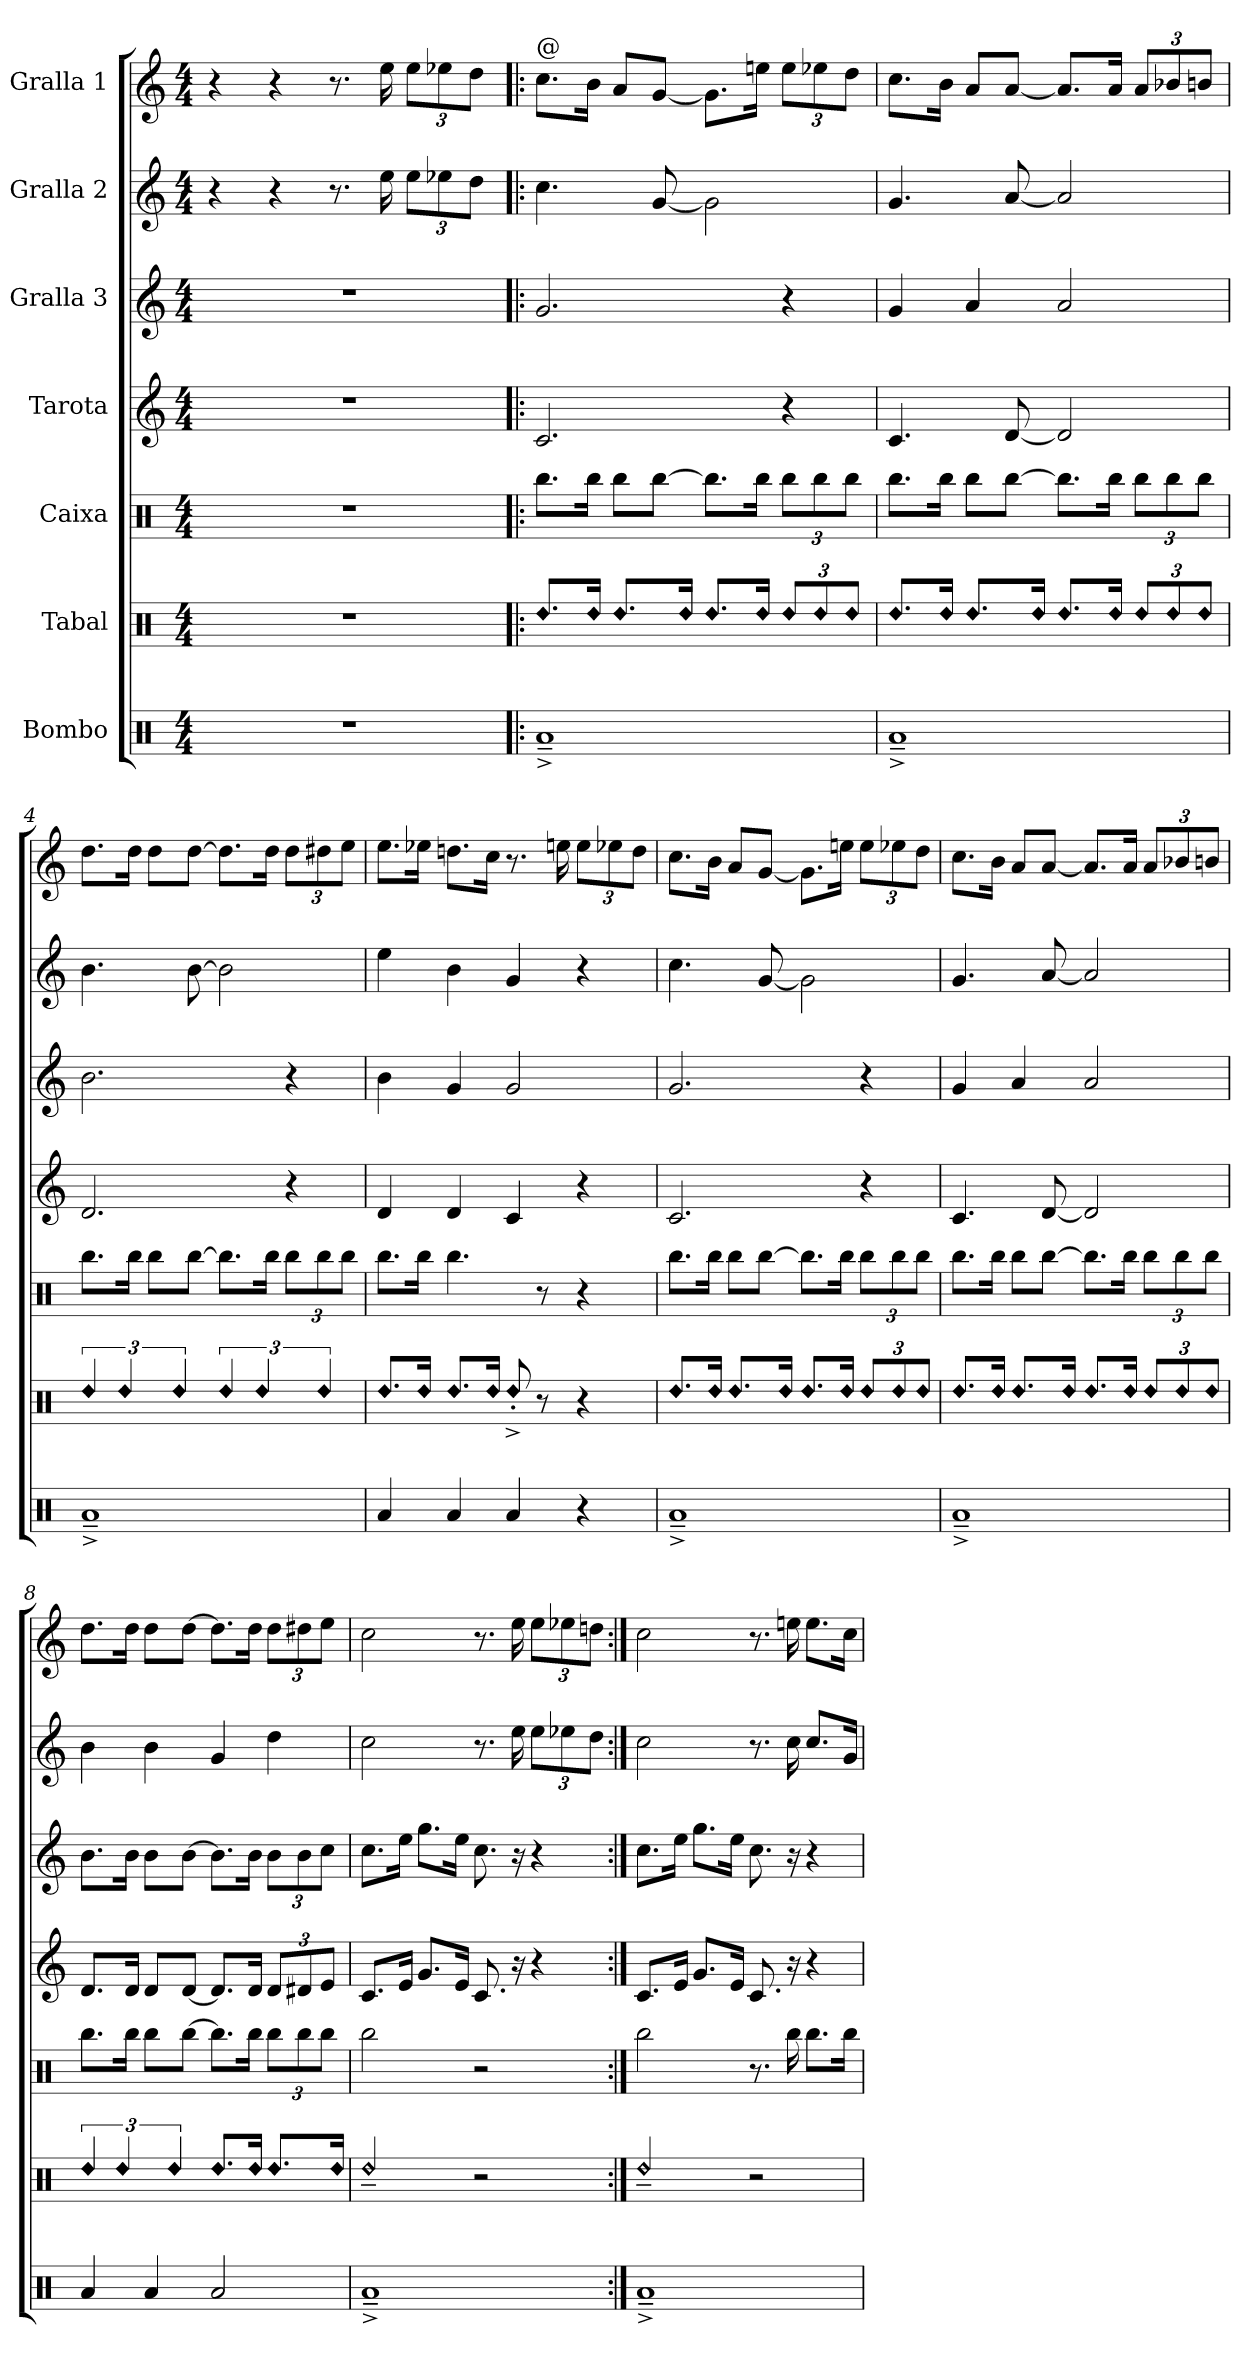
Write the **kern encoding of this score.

**kern	**kern	**kern	**kern	**kern	**kern	**kern
*part7	*part6	*part5	*part4	*part3	*part2	*part1
*staff7	*staff6	*staff5	*staff4	*staff3	*staff2	*staff1
*I"Bombo	*I"Tabal	*I"Caixa	*I"Tarota	*I"Gralla 3	*I"Gralla 2	*I"Gralla 1
*clefX	*clefX	*clefX	*clefG2	*clefG2	*clefG2	*clefG2
*k[]	*k[]	*k[]	*k[]	*k[]	*k[]	*k[]
*M4/4	*M4/4	*M4/4	*M4/4	*M4/4	*M4/4	*M4/4
*MM120	*MM120	*MM120	*MM120	*MM120	*MM120	*MM120
=1	=1	=1	=1	=1	=1	=1
1r	1r	1r	1r	1r	4r	4r
.	.	.	.	.	4r	4r
.	.	.	.	.	8.r	8.r
.	.	.	.	.	16ee\	16ee\
*	*	*	*	*	*Xbrackettup	*Xbrackettup
.	.	.	.	.	12ee\L	12ee\L
.	.	.	.	.	12ee-X\	12ee-X\
.	.	.	.	.	12dd\J	12dd\J
=2!|:	=2!|:	=2!|:	=2!|:	=2!|:	=2!|:	=2!|:
!	!	!	!	!	!	!LO:TX:a:t=@
!	!LO:N:head=diamond	!	!	!	!	!
1Ra~^	8.Rdd/L	8.Rbb\L	2.c/	2.g/	4.cc\	8.cc\L
!	!LO:N:head=diamond	!	!	!	!	!
.	16Rdd/Jk	16Rbb\Jk	.	.	.	16b\Jk
!	!LO:N:head=diamond	!	!	!	!	!
.	8.Rdd/L	8Rbb\L	.	.	.	8a/L
.	.	[8Rbb\J	.	.	[8g/	[8g/J
!	!LO:N:head=diamond	!	!	!	!	!
.	16Rdd/Jk	.	.	.	.	.
!	!LO:N:head=diamond	!	!	!	!	!
.	8.Rdd/L	8.Rbb\L]	.	.	2g\]	8.g\L]
!	!LO:N:head=diamond	!	!	!	!	!
.	16Rdd/Jk	16Rbb\Jk	.	.	.	16een\Jk
*	*Xbrackettup	*	*	*	*	*
!	!LO:N:head=diamond	!	!	!	!	!
*	*	*Xbrackettup	*	*	*	*
.	12Rdd/L	12Rbb\L	4r	4r	.	12ee\L
!	!LO:N:head=diamond	!	!	!	!	!
.	12Rdd/	12Rbb\	.	.	.	12ee-X\
!	!LO:N:head=diamond	!	!	!	!	!
.	12Rdd/J	12Rbb\J	.	.	.	12dd\J
=3	=3	=3	=3	=3	=3	=3
!	!LO:N:head=diamond	!	!	!	!	!
1Ra~^	8.Rdd/L	8.Rbb\L	4.c/	4g/	4.g/	8.cc\L
!	!LO:N:head=diamond	!	!	!	!	!
.	16Rdd/Jk	16Rbb\Jk	.	.	.	16b\Jk
!	!LO:N:head=diamond	!	!	!	!	!
.	8.Rdd/L	8Rbb\L	.	4a/	.	8a/L
.	.	[8Rbb\J	[8d/	.	[8a/	[8a/J
!	!LO:N:head=diamond	!	!	!	!	!
.	16Rdd/Jk	.	.	.	.	.
!	!LO:N:head=diamond	!	!	!	!	!
.	8.Rdd/L	8.Rbb\L]	2d/]	2a/	2a/]	8.a/L]
!	!LO:N:head=diamond	!	!	!	!	!
.	16Rdd/Jk	16Rbb\Jk	.	.	.	16a/Jk
!	!LO:N:head=diamond	!	!	!	!	!
.	12Rdd/L	12Rbb\L	.	.	.	12a/L
!	!LO:N:head=diamond	!	!	!	!	!
.	12Rdd/	12Rbb\	.	.	.	12b-X/
!	!LO:N:head=diamond	!	!	!	!	!
.	12Rdd/J	12Rbb\J	.	.	.	12bn/J
!!LO:LB:g=z
=4	=4	=4	=4	=4	=4	=4
*	*brackettup	*	*	*	*	*
!	!LO:N:head=diamond	!	!	!	!	!
1Ra~^	6Rdd/	8.Rbb\L	2.d/	2.b\	4.b\	8.dd\L
!	!LO:N:head=diamond	!	!	!	!	!
.	6Rdd/	.	.	.	.	.
.	.	16Rbb\Jk	.	.	.	16dd\Jk
.	.	8Rbb\L	.	.	.	8dd\L
!	!LO:N:head=diamond	!	!	!	!	!
.	6Rdd/	.	.	.	.	.
.	.	[8Rbb\J	.	.	[8b\	[8dd\J
!	!LO:N:head=diamond	!	!	!	!	!
.	6Rdd/	8.Rbb\L]	.	.	2b\]	8.dd\L]
!	!LO:N:head=diamond	!	!	!	!	!
.	6Rdd/	.	.	.	.	.
.	.	16Rbb\Jk	.	.	.	16dd\Jk
.	.	12Rbb\L	4r	4r	.	12dd\L
!	!LO:N:head=diamond	!	!	!	!	!
.	6Rdd/	12Rbb\	.	.	.	12dd#X\
.	.	12Rbb\J	.	.	.	12ee\J
=5	=5	=5	=5	=5	=5	=5
!	!LO:N:head=diamond	!	!	!	!	!
4Ra/	8.Rdd/L	8.Rbb\L	4d/	4b\	4ee\	8.ee\L
!	!LO:N:head=diamond	!	!	!	!	!
.	16Rdd/Jk	16Rbb\Jk	.	.	.	16ee-X\Jk
!	!LO:N:head=diamond	!	!	!	!	!
4Ra/	8.Rdd/L	4.Rbb\	4d/	4g/	4b\	8.ddn\L
!	!LO:N:head=diamond	!	!	!	!	!
.	16Rdd/Jk	.	.	.	.	16cc\Jk
!	!LO:N:head=diamond	!	!	!	!	!
4Ra/	8Rdd'^/	.	4c/	2g/	4g/	8.r
.	8r	8r	.	.	.	.
.	.	.	.	.	.	16een\
4r	4r	4r	4r	.	4r	12ee\L
.	.	.	.	.	.	12ee-X\
.	.	.	.	.	.	12dd\J
=6	=6	=6	=6	=6	=6	=6
!	!LO:N:head=diamond	!	!	!	!	!
1Ra~^	8.Rdd/L	8.Rbb\L	2.c/	2.g/	4.cc\	8.cc\L
!	!LO:N:head=diamond	!	!	!	!	!
.	16Rdd/Jk	16Rbb\Jk	.	.	.	16b\Jk
!	!LO:N:head=diamond	!	!	!	!	!
.	8.Rdd/L	8Rbb\L	.	.	.	8a/L
.	.	[8Rbb\J	.	.	[8g/	[8g/J
!	!LO:N:head=diamond	!	!	!	!	!
.	16Rdd/Jk	.	.	.	.	.
!	!LO:N:head=diamond	!	!	!	!	!
.	8.Rdd/L	8.Rbb\L]	.	.	2g\]	8.g\L]
!	!LO:N:head=diamond	!	!	!	!	!
.	16Rdd/Jk	16Rbb\Jk	.	.	.	16een\Jk
*	*Xbrackettup	*	*	*	*	*
!	!LO:N:head=diamond	!	!	!	!	!
.	12Rdd/L	12Rbb\L	4r	4r	.	12ee\L
!	!LO:N:head=diamond	!	!	!	!	!
.	12Rdd/	12Rbb\	.	.	.	12ee-X\
!	!LO:N:head=diamond	!	!	!	!	!
.	12Rdd/J	12Rbb\J	.	.	.	12dd\J
!!LO:PB:g=z
=7	=7	=7	=7	=7	=7	=7
!	!LO:N:head=diamond	!	!	!	!	!
1Ra~^	8.Rdd/L	8.Rbb\L	4.c/	4g/	4.g/	8.cc\L
!	!LO:N:head=diamond	!	!	!	!	!
.	16Rdd/Jk	16Rbb\Jk	.	.	.	16b\Jk
!	!LO:N:head=diamond	!	!	!	!	!
.	8.Rdd/L	8Rbb\L	.	4a/	.	8a/L
.	.	[8Rbb\J	[8d/	.	[8a/	[8a/J
!	!LO:N:head=diamond	!	!	!	!	!
.	16Rdd/Jk	.	.	.	.	.
!	!LO:N:head=diamond	!	!	!	!	!
.	8.Rdd/L	8.Rbb\L]	2d/]	2a/	2a/]	8.a/L]
!	!LO:N:head=diamond	!	!	!	!	!
.	16Rdd/Jk	16Rbb\Jk	.	.	.	16a/Jk
!	!LO:N:head=diamond	!	!	!	!	!
.	12Rdd/L	12Rbb\L	.	.	.	12a/L
!	!LO:N:head=diamond	!	!	!	!	!
.	12Rdd/	12Rbb\	.	.	.	12b-X/
!	!LO:N:head=diamond	!	!	!	!	!
.	12Rdd/J	12Rbb\J	.	.	.	12bn/J
!!LO:PB:g=z
=8	=8	=8	=8	=8	=8	=8
*	*brackettup	*	*	*	*	*
!	!LO:N:head=diamond	!	!	!	!	!
4Ra/	6Rdd/	8.Rbb\L	8.d/L	8.b\L	4b\	8.dd\L
!	!LO:N:head=diamond	!	!	!	!	!
.	6Rdd/	.	.	.	.	.
.	.	16Rbb\Jk	16d/Jk	16b\Jk	.	16dd\Jk
4Ra/	.	8Rbb\L	8d/L	8b\L	4b\	8dd\L
!	!LO:N:head=diamond	!	!	!	!	!
.	6Rdd/	.	.	.	.	.
.	.	[8Rbb\J	[8d/J	[8b\J	.	[8dd\J
!	!LO:N:head=diamond	!	!	!	!	!
2Ra/	8.Rdd/L	8.Rbb\L]	8.d/L]	8.b\L]	4g/	8.dd\L]
!	!LO:N:head=diamond	!	!	!	!	!
.	16Rdd/Jk	16Rbb\Jk	16d/Jk	16b\Jk	.	16dd\Jk
!	!LO:N:head=diamond	!	!	!	!	!
*	*	*	*Xbrackettup	*Xbrackettup	*	*
.	8.Rdd/L	12Rbb\L	12d/L	12b\L	4dd\	12dd\L
.	.	12Rbb\	12d#X/	12b\	.	12dd#X\
.	.	12Rbb\J	12e/J	12cc\J	.	12ee\J
!	!LO:N:head=diamond	!	!	!	!	!
.	16Rdd/Jk	.	.	.	.	.
=9	=9	=9	=9	=9	=9	=9
!	!LO:N:head=diamond	!	!	!	!	!
1Ra~^	2Rdd~/	2Rbb\	8.c/L	8.cc\L	2cc\	2cc\
.	.	.	16e/Jk	16ee\Jk	.	.
.	.	.	8.g/L	8.gg\L	.	.
.	.	.	16e/Jk	16ee\Jk	.	.
.	2r	2r	8.c/	8.cc\	8.r	8.r
.	.	.	16r	16r	16ee\	16ee\
.	.	.	4r	4r	12ee\L	12ee\L
.	.	.	.	.	12ee-X\	12ee-X\
.	.	.	.	.	12dd\J	12ddn\J
=10:|!	=10:|!	=10:|!	=10:|!	=10:|!	=10:|!	=10:|!
!	!LO:N:head=diamond	!	!	!	!	!
1Ra~^	2Rdd~/	2Rbb\	8.c/L	8.cc\L	2cc\	2cc\
.	.	.	16e/Jk	16ee\Jk	.	.
.	.	.	8.g/L	8.gg\L	.	.
.	.	.	16e/Jk	16ee\Jk	.	.
.	2r	8.r	8.c/	8.cc\	8.r	8.r
.	.	16Rbb\	16r	16r	16cc\	16een\
.	.	8.Rbb\L	4r	4r	8.cc/L	8.ee\L
.	.	16Rbb\Jk	.	.	16g/Jk	16cc\Jk
=	=	=	=	=	=	=
*-	*-	*-	*-	*-	*-	*-
